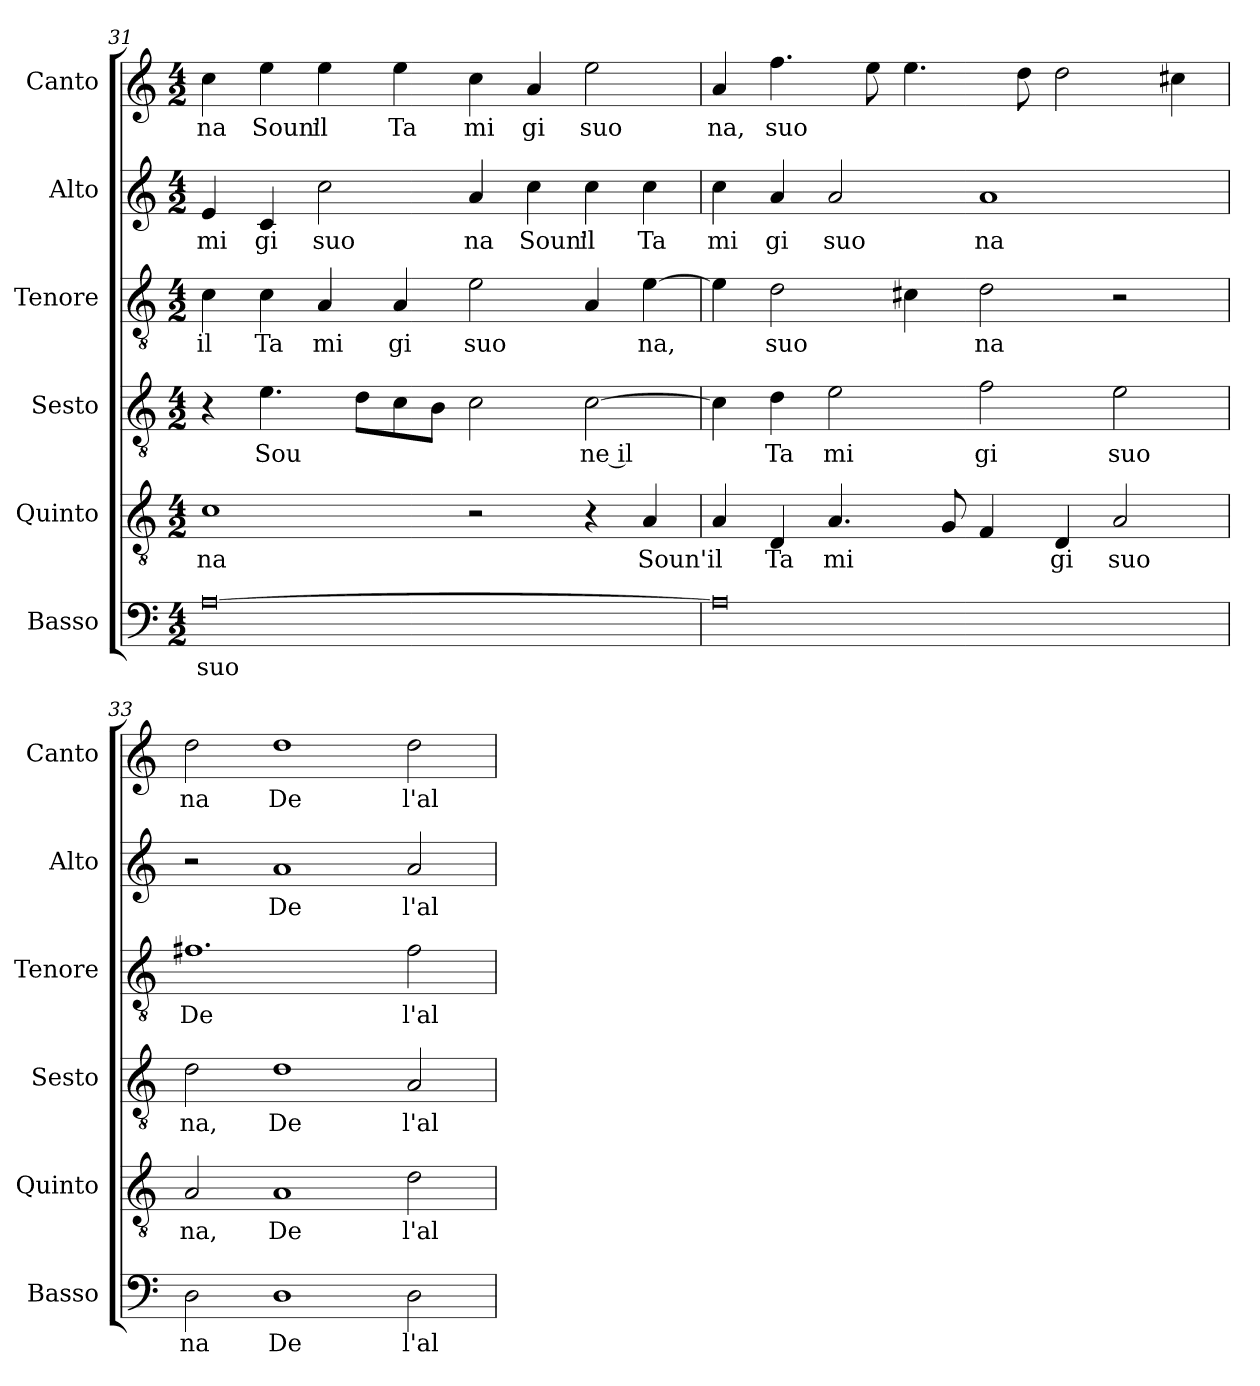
**kern	**text	**kern	**text	**kern	**text	**kern	**text	**kern	**text	**kern	**text
*part6	*part6	*part5	*part5	*part4	*part4	*part3	*part3	*part2	*part2	*part1	*part1
*staff6	*staff6	*staff5	*staff5	*staff4	*staff4	*staff3	*staff3	*staff2	*staff2	*staff1	*staff1
*I"Basso	*	*I"Quinto	*	*I"Sesto	*	*I"Tenore	*	*I"Alto	*	*I"Canto	*
*I'Basso	*	*I'Quinto	*	*I'Sesto	*	*I'Tenore	*	*I'Alto	*	*I'Canto	*
!!LO:PB:g=z
*clefF4	*	*clefGv2	*	*clefGv2	*	*clefGv2	*	*clefG2	*	*clefG2	*
*M4/2	*	*M4/2	*	*M4/2	*	*M4/2	*	*M4/2	*	*M4/2	*
=31	=31	=31	=31	=31	=31	=31	=31	=31	=31	=31	=31
!	!LO:LY:b:cj	!	!LO:LY:b:cj	!	!	!	!LO:LY:b:cj	!	!LO:LY:b:cj	!	!LO:LY:b:cj
[>0A	suo	1c	-na	4r	.	4c\	il	4e/	mi	4cc\	na
!	!	!	!	!	!LO:LY:b	!	!LO:LY:b:cj	!	!LO:LY:b:cj	!	!LO:LY:b:cj
.	.	.	.	4.e\	Sou	4c\	Ta	4c/	gi	4ee\	Soun'
!	!	!	!	!	!	!	!LO:LY:b:cj	!	!LO:LY:b:cj	!	!LO:LY:b:cj
.	.	.	.	.	.	4A/	mi	2cc\	suo	4ee\	il
.	.	.	.	8d\L	.	.	.	.	.	.	.
!	!	!	!	!	!	!	!LO:LY:b:cj	!	!	!	!LO:LY:b:cj
.	.	.	.	8c\	.	4A/	gi	.	.	4ee\	Ta
.	.	.	.	8B\J	.	.	.	.	.	.	.
!	!	!	!	!	!	!	!LO:LY:b	!	!LO:LY:b:cj	!	!LO:LY:b:cj
.	.	2r	.	2c\	.	2e\	suo	4a/	na	4cc\	mi
!	!	!	!	!	!	!	!	!	!LO:LY:b:cj	!	!LO:LY:b:cj
.	.	.	.	.	.	.	.	4cc\	Soun'	4a/	gi
!	!	!	!	!	!LO:LY:b:cj	!	!	!	!LO:LY:b:cj	!	!LO:LY:b:cj
.	.	4r	.	[>2c\	ne il	4A/	.	4cc\	il	2ee\	suo
!	!	!	!LO:LY:b:cj	!	!	!	!LO:LY:b	!	!LO:LY:b:cj	!	!
.	.	4A/	Soun'	.	.	[>4e\	na,	4cc\	Ta	.	.
=32	=32	=32	=32	=32	=32	=32	=32	=32	=32	=32	=32
!	!	!	!LO:LY:b:cj	!	!	!	!	!	!LO:LY:b:cj	!	!LO:LY:b:cj
0A]	.	4A/	il	4c\]	.	4e\]	.	4cc\	mi	4a/	na,
!	!	!	!LO:LY:b:cj	!	!LO:LY:b:cj	!	!LO:LY:b	!	!LO:LY:b:cj	!	!LO:LY:b
.	.	4D/	Ta	4d\	Ta	2d\	suo	4a/	gi	4.ff\	suo
!	!	!	!LO:LY:b	!	!LO:LY:b:cj	!	!	!	!LO:LY:b:cj	!	!
.	.	4.A/	mi	2e\	mi	.	.	2a/	suo	.	.
.	.	.	.	.	.	.	.	.	.	8ee\	.
.	.	.	.	.	.	4c#X\	.	.	.	4.ee\	.
.	.	8G/	.	.	.	.	.	.	.	.	.
!	!	!	!	!	!LO:LY:b:cj	!	!LO:LY:b:cj	!	!LO:LY:b:cj	!	!
.	.	4F/	.	2f\	gi	2d\	na	1a	na	.	.
.	.	.	.	.	.	.	.	.	.	8dd\	.
!	!	!	!LO:LY:b:cj	!	!	!	!	!	!	!	!
.	.	4D/	gi	.	.	.	.	.	.	2dd\	.
!	!	!	!LO:LY:b:cj	!	!LO:LY:b:cj	!	!	!	!	!	!
.	.	2A/	suo	2e\	suo	2r	.	.	.	.	.
.	.	.	.	.	.	.	.	.	.	4cc#\	.
=33	=33	=33	=33	=33	=33	=33	=33	=33	=33	=33	=33
!	!LO:LY:b:cj	!	!LO:LY:b:cj	!	!LO:LY:b:cj	!	!LO:LY:b:cj	!	!	!	!LO:LY:b:cj
2D\	na	2A/	na,	2d\	na,	1.f#X	De	2r	.	2dd\	na
!	!LO:LY:b:cj	!	!LO:LY:b:cj	!	!LO:LY:b:cj	!	!	!	!LO:LY:b:cj	!	!LO:LY:b:cj
1D	De	1A	De	1d	De	.	.	1a	De	1dd	De
!	!LO:LY:b:cj	!	!LO:LY:b:cj	!	!LO:LY:b:cj	!	!LO:LY:b:cj	!	!LO:LY:b:cj	!	!LO:LY:b:cj
2D\	l'al	2d\	l'al	2A/	l'al	2f#\	l'al	2a/	l'al	2dd\	l'al
=	=	=	=	=	=	=	=	=	=	=	=
*-	*-	*-	*-	*-	*-	*-	*-	*-	*-	*-	*-
